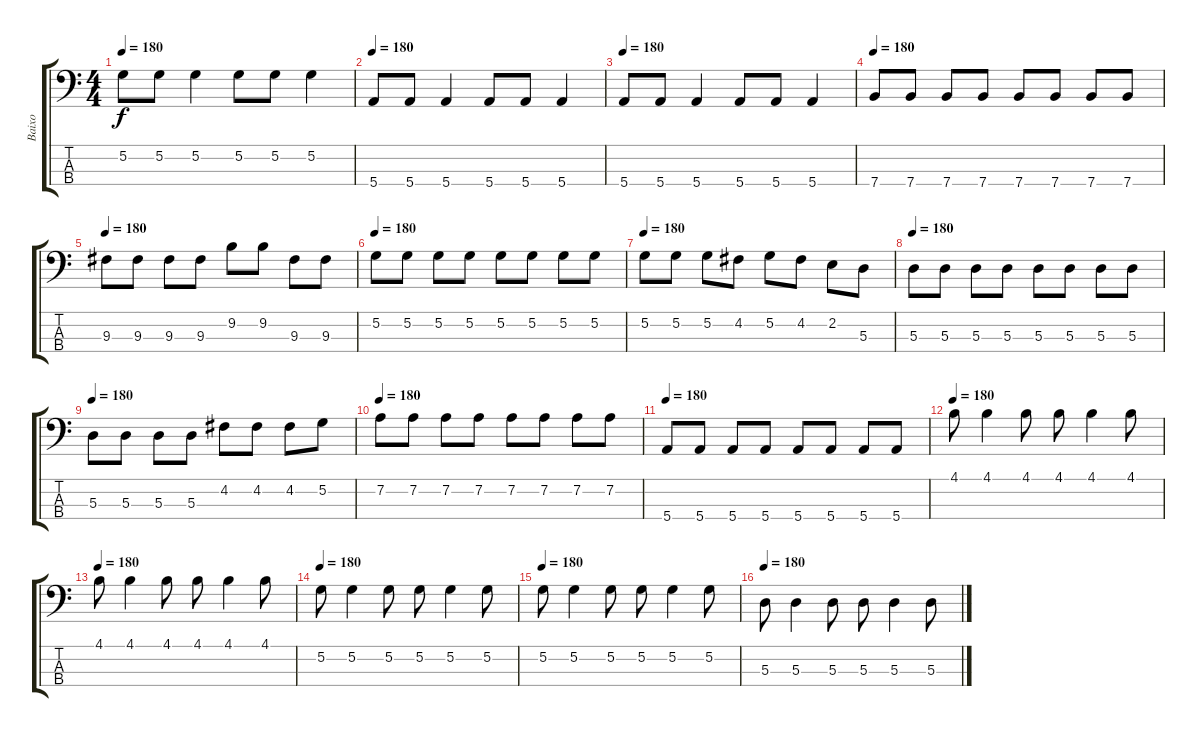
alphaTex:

\track ("Baixo" "Baixo") {instrument electricbasspick}
\staff {score tabs}
\tuning (G2 D2 A1 E1) {hide}
\ts (4 4)
\tempo 180
\clef f4
\ks c
5.2.8{dy f} 5.2.8 5.2.4 5.2.8 5.2.8 5.2.4 |
\tempo 180
5.4.8 5.4.8 5.4.4 5.4.8 5.4.8 5.4.4 |
\tempo 180
5.4.8 5.4.8 5.4.4 5.4.8 5.4.8 5.4.4 |
\tempo 180
7.4.8 7.4.8 7.4.8 7.4.8 7.4.8 7.4.8 7.4.8 7.4.8 |
\tempo 180
9.3.8 9.3.8 9.3.8 9.3.8 9.2.8 9.2.8 9.3.8 9.3.8 |
\tempo 180
5.2.8 5.2.8 5.2.8 5.2.8 5.2.8 5.2.8 5.2.8 5.2.8 |
\tempo 180
5.2.8 5.2.8 5.2.8 4.2.8 5.2.8 4.2.8 2.2.8 5.3.8 |
\tempo 180
5.3.8 5.3.8 5.3.8 5.3.8 5.3.8 5.3.8 5.3.8 5.3.8 |
\tempo 180
5.3.8 5.3.8 5.3.8 5.3.8 4.2.8 4.2.8 4.2.8 5.2.8 |
\tempo 180
7.2.8 7.2.8 7.2.8 7.2.8 7.2.8 7.2.8 7.2.8 7.2.8 |
\tempo 180
5.4.8 5.4.8 5.4.8 5.4.8 5.4.8 5.4.8 5.4.8 5.4.8 |
\tempo 180
4.1.8 4.1.4 4.1.8 4.1.8 4.1.4 4.1.8 |
\tempo 180
4.1.8 4.1.4 4.1.8 4.1.8 4.1.4 4.1.8 |
\tempo 180
5.2.8 5.2.4 5.2.8 5.2.8 5.2.4 5.2.8 |
\tempo 180
5.2.8 5.2.4 5.2.8 5.2.8 5.2.4 5.2.8 |
\tempo 180
5.3.8 5.3.4 5.3.8 5.3.8 5.3.4 5.3.8
